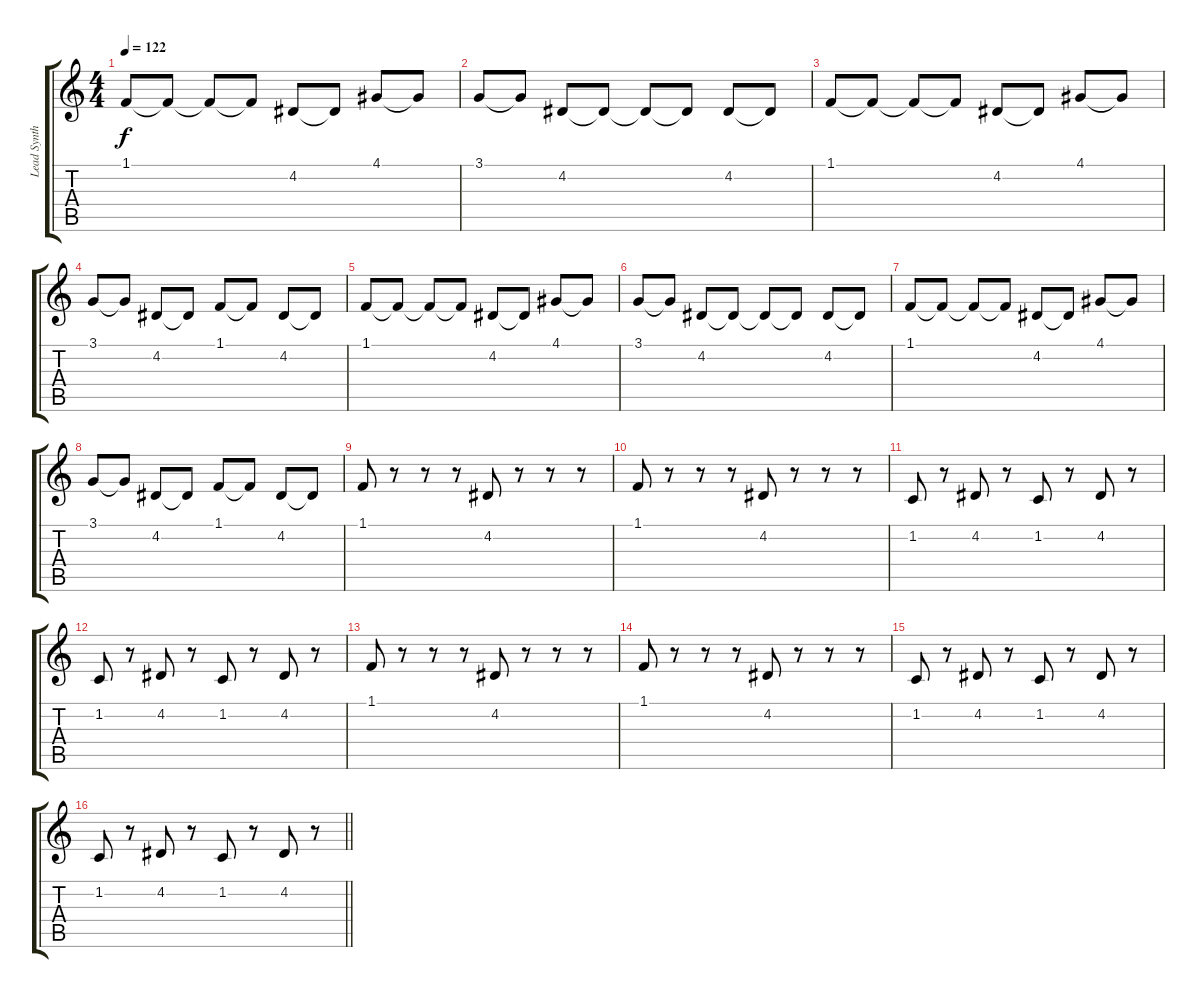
\track ("Lead Synth" "Lead Synth") {instrument lead4chiff}
\staff {score tabs}
\tuning (E4 B3 G3 D3 A2 E2) {hide}
\ts (4 4)
\tempo 122
\clef g2
\ks c
1.1.8{dy f volume 14 instrument koto} 1.1{t}.8 1.1{t}.8 1.1{t}.8 4.2.8 4.2{t}.8 4.1.8 4.1{t}.8 |
3.1.8 3.1{t}.8 4.2.8 4.2{t}.8 4.2{t}.8 4.2{t}.8 4.2.8 4.2{t}.8 |
1.1.8 1.1{t}.8 1.1{t}.8 1.1{t}.8 4.2.8 4.2{t}.8 4.1.8 4.1{t}.8 |
3.1.8 3.1{t}.8 4.2.8 4.2{t}.8 1.1.8 1.1{t}.8 4.2.8 4.2{t}.8 |
1.1.8 1.1{t}.8 1.1{t}.8 1.1{t}.8 4.2.8 4.2{t}.8 4.1.8 4.1{t}.8 |
3.1.8 3.1{t}.8 4.2.8 4.2{t}.8 4.2{t}.8 4.2{t}.8 4.2.8 4.2{t}.8 |
1.1.8 1.1{t}.8 1.1{t}.8 1.1{t}.8 4.2.8 4.2{t}.8 4.1.8 4.1{t}.8 |
3.1.8 3.1{t}.8 4.2.8 4.2{t}.8 1.1.8 1.1{t}.8 4.2.8 4.2{t}.8 |
1.1.8{volume 16 instrument telephonering} r.8 r.8 r.8 4.2.8 r.8 r.8 r.8 |
1.1.8 r.8 r.8 r.8 4.2.8 r.8 r.8 r.8 |
1.2.8{balance 0} r.8 4.2.8{balance 16} r.8 1.2.8{balance 0} r.8 4.2.8{balance 16} r.8 |
1.2.8{balance 0} r.8 4.2.8{balance 16} r.8 1.2.8{balance 0} r.8 4.2.8{balance 16} r.8 |
1.1.8{balance 8} r.8 r.8 r.8 4.2.8 r.8 r.8 r.8 |
1.1.8 r.8 r.8 r.8 4.2.8 r.8 r.8 r.8 |
1.2.8{balance 0} r.8 4.2.8{balance 16} r.8 1.2.8{balance 0} r.8 4.2.8{balance 16} r.8 |
\barLineRight lightlight
1.2.8{balance 0} r.8 4.2.8{balance 16} r.8 1.2.8{balance 0} r.8 4.2.8{balance 16} r.8
